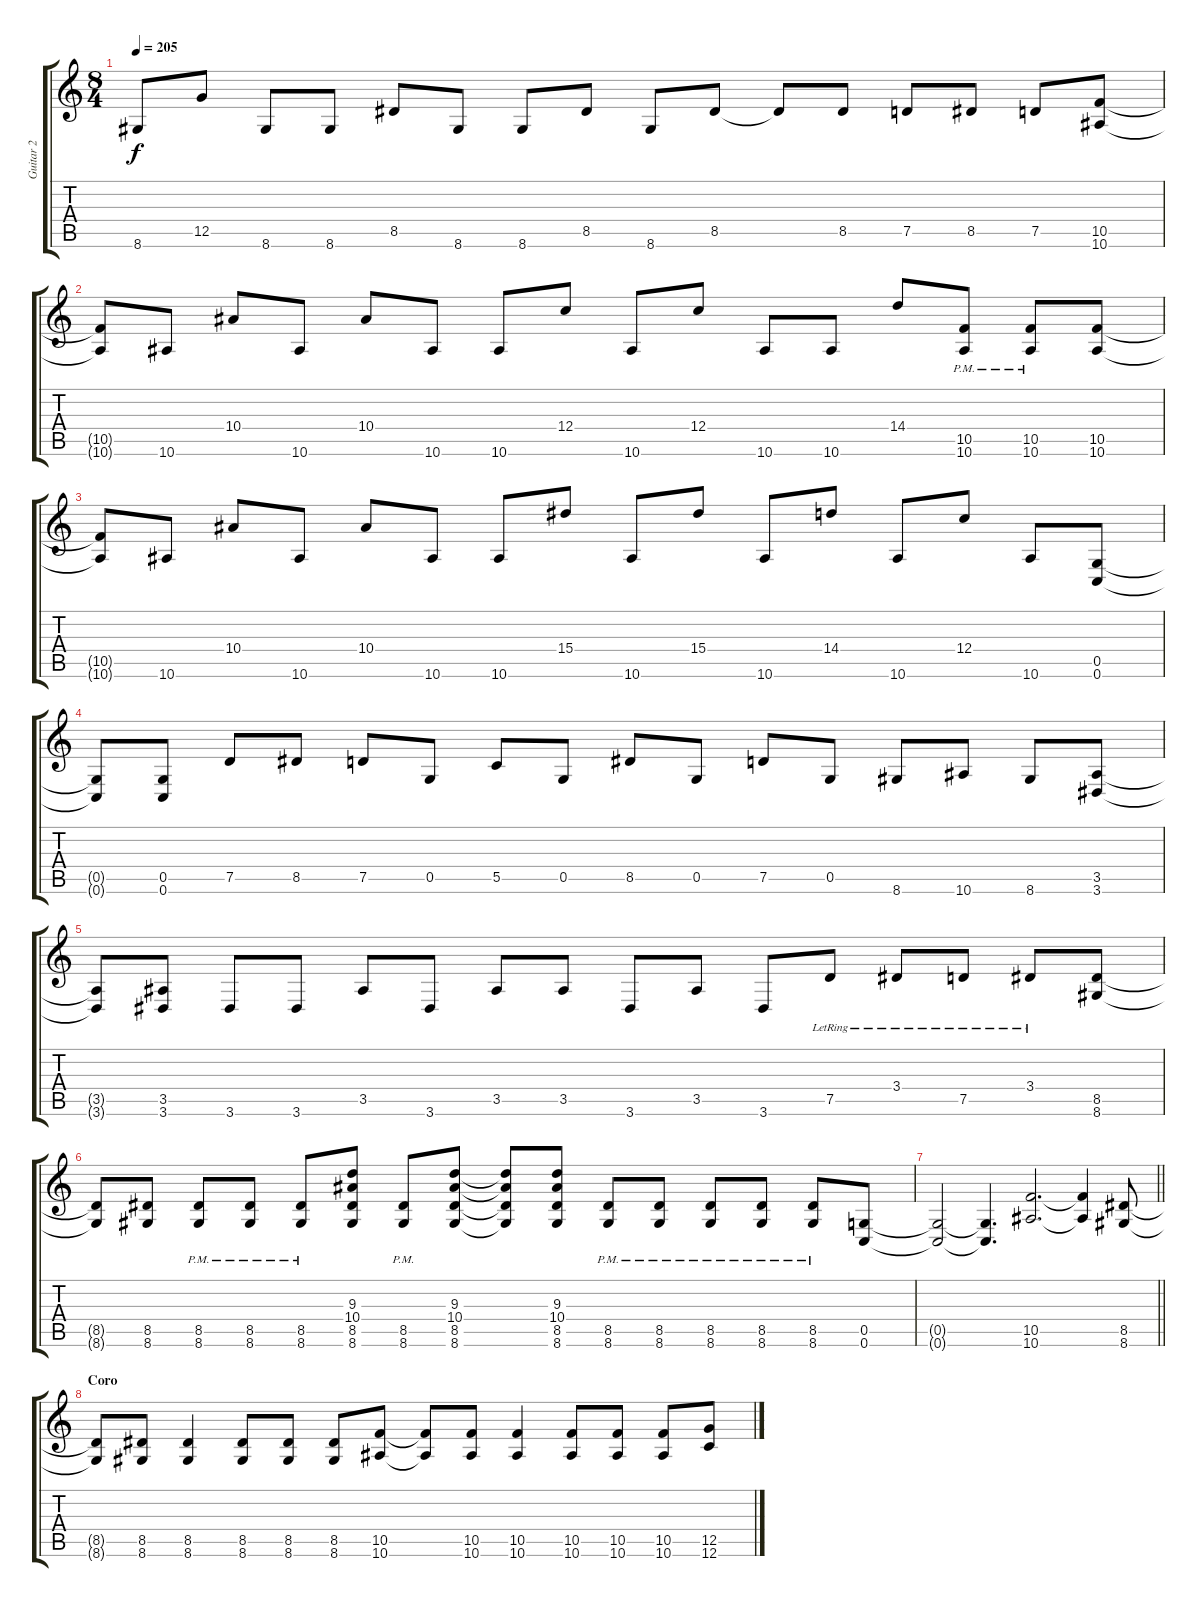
\track ("Guitar 2" "Guitar 2") {instrument overdrivenguitar}
\staff {score tabs}
\tuning (D4 A3 F3 C3 G2 C2) {hide}
\ts (8 4)
\tempo 205
\clef g2
\ks c
8.6.8{dy f} 12.5.8 8.6.8 8.6.8 8.5.8 8.6.8 8.6.8 8.5.8 8.6.8 8.5.8 8.5{t}.8 8.5.8 7.5.8 8.5.8 7.5.8 (10.5 10.6).8 |
(10.5{t} 10.6{t}).8 10.6.8 10.4.8 10.6.8 10.4.8 10.6.8 10.6.8 12.4.8 10.6.8 12.4.8 10.6.8 10.6.8 14.4.8 (10.5{pm} 10.6).8 (10.5{pm} 10.6).8 (10.5 10.6).8 |
(10.5{t} 10.6{t}).8 10.6.8 10.4.8 10.6.8 10.4.8 10.6.8 10.6.8 15.4.8 10.6.8 15.4.8 10.6.8 14.4.8 10.6.8 12.4.8 10.6.8 (0.5 0.6).8 |
(0.5{t} 0.6{t}).8 (0.5 0.6).8 7.5.8 8.5.8 7.5.8 0.5.8 5.5.8 0.5.8 8.5.8 0.5.8 7.5.8 0.5.8 8.6.8 10.6.8 8.6.8 (3.5 3.6).8 |
(3.5{t} 3.6{t}).8 (3.5 3.6).8 3.6.8 3.6.8 3.5.8 3.6.8 3.5.8 3.5.8 3.6.8 3.5.8 3.6.8 7.5{lr}.8 3.4{lr}.8 7.5{lr}.8 3.4{lr}.8 (8.5 8.6).8 |
(8.5{t} 8.6{t}).8 (8.5 8.6).8 (8.5{pm} 8.6{pm}).8 (8.5{pm} 8.6{pm}).8 (8.5{pm} 8.6{pm}).8 (9.3 10.4 8.5 8.6).8 (8.5{pm} 8.6{pm}).8 (9.3 10.4 8.5 8.6).8 (9.3{t} 10.4{t} 8.5{t} 8.6{t}).8 (9.3 10.4 8.5 8.6).8 (8.5{pm} 8.6{pm}).8 (8.5{pm} 8.6{pm}).8 (8.5{pm} 8.6{pm}).8 (8.5{pm} 8.6{pm}).8 (8.5{pm} 8.6{pm}).8 (0.5 0.6).8 |
\barLineRight lightlight
(0.5{t} 0.6{t}).2 (0.5{t} 0.6{t}).4{d} (10.5 10.6).2{d} (10.5{t} 10.6{t}).4 (8.5 8.6).8 |
\section ("" "Coro")
(8.5{t} 8.6{t}).8 (8.5 8.6).8 (8.5 8.6).4 (8.5 8.6).8 (8.5 8.6).8 (8.5 8.6).8 (10.5 10.6).8 (10.5{t} 10.6{t}).8 (10.5 10.6).8 (10.5 10.6).4 (10.5 10.6).8 (10.5 10.6).8 (10.5 10.6).8 (12.5 12.6).8
